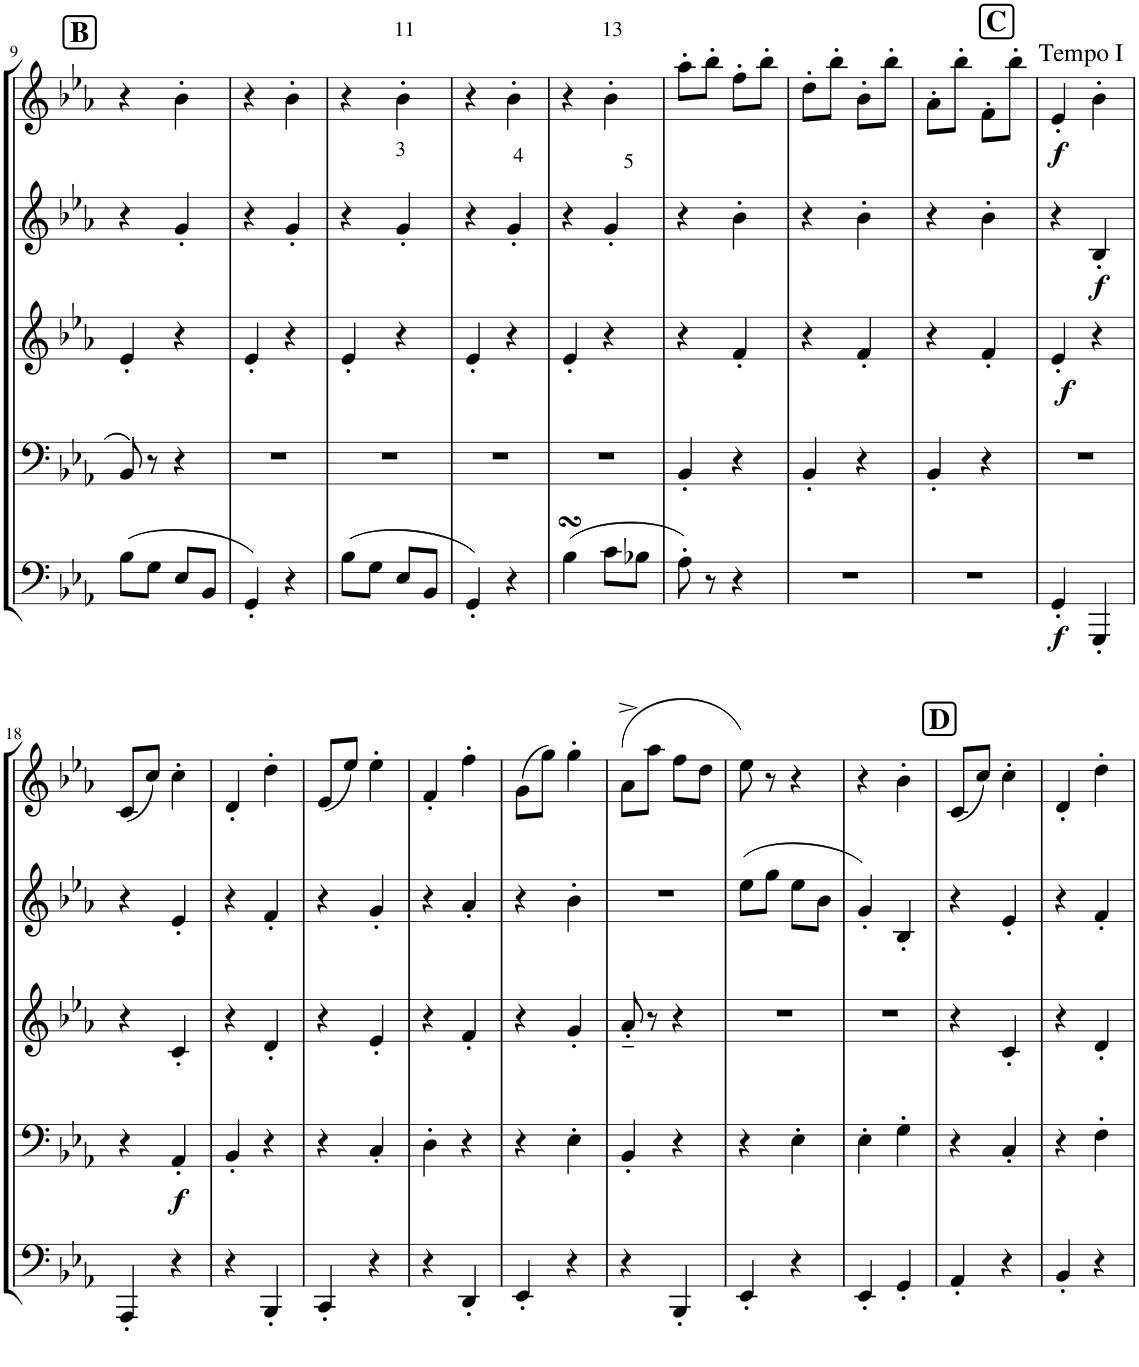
**kern	**dynam	**kern	**dynam	**kern	**dynam	**kern	**dynam	**kern	**dynam
*part5	*part5	*part4	*part4	*part3	*part3	*part2	*part2	*part1	*part1
*staff5	*staff5	*staff4	*staff4	*staff3	*staff3	*staff2	*staff2	*staff1	*staff1
*I"Tuba	*	*I"Trombone	*	*I"Horn in F	*	*I"Bb Trumpet 2	*	*I"Bb Trumpet 1	*
*I'Tba	*	*I'Trb	*	*I'Hn	*	*I'Tpt	*	*I'Tpt	*
!!LO:PB:g=z
*clefF4	*	*clefF4	*	*clefG2	*	*clefG2	*	*clefG2	*
*	*	*	*	*ITrd4c7	*	*ITrd1c2	*	*ITrd1c2	*
*k[b-e-a-]	*	*k[b-e-a-]	*	*k[b-e-a-]	*	*k[b-e-a-]	*	*k[b-e-a-]	*
*M2/4	*	*M2/4	*	*M2/4	*	*M2/4	*	*M2/4	*
!!LO:REH:place=s1:a:B:cj:fs=14:t=B
=9	=9	=9	=9	=9	=9	=9	=9	=9	=9
(8B-\L	.	8BB-/	.	4e-'/	.	4r	.	4r	.
8G\J	.	8r	.	.	.	.	.	.	.
8E-/L	.	4r	.	4r	.	4g'/	.	4b-'\	.
8BB-/J	.	.	.	.	.	.	.	.	.
=10	=10	=10	=10	=10	=10	=10	=10	=10	=10
4GG'/)	.	2r	.	4e-'/	.	4r	.	4r	.
4r	.	.	.	4r	.	4g'/	.	4b-'\	.
=11	=11	=11	=11	=11	=11	=11	=11	=11	=11
(8B-\L	.	2r	.	4e-'/	.	4r	.	4r	.
8G\J	.	.	.	.	.	.	.	.	.
!	!	!	!	!	!	!	!	!LO:TX:a:t=11	!
!	!	!	!	!	!	!LO:TX:a:t=3	!	!	!
8E-/L	.	.	.	4r	.	4g'/	.	4b-'\	.
8BB-/J	.	.	.	.	.	.	.	.	.
=12	=12	=12	=12	=12	=12	=12	=12	=12	=12
!	!	!	!	!	!	!LO:TX:a:t=4	!	!	!
4GG'/)	.	2r	.	4e-'/	.	4r	.	4r	.
!	!	!	!	!	!	!LO:TX:a:t=5	!	!	!
4r	.	.	.	4r	.	4g'/	.	4b-'\	.
=13	=13	=13	=13	=13	=13	=13	=13	=13	=13
(4B-sSSS\	.	2r	.	4e-'/	.	4r	.	4r	.
!	!	!	!	!	!	!	!	!LO:TX:a:t=13	!
8c\L	.	.	.	4r	.	4g'/	.	4b-'\	.
8B-X\J	.	.	.	.	.	.	.	.	.
=14	=14	=14	=14	=14	=14	=14	=14	=14	=14
8A-'\)	.	4BB-'/	.	4r	.	4r	.	8aa-'\L	.
8r	.	.	.	.	.	.	.	8bb-'\J	.
4r	.	4r	.	4f'/	.	4b-'\	.	8ff'\L	.
.	.	.	.	.	.	.	.	8bb-'\J	.
=15	=15	=15	=15	=15	=15	=15	=15	=15	=15
2r	.	4BB-'/	.	4r	.	4r	.	8dd'\L	.
.	.	.	.	.	.	.	.	8bb-'\J	.
.	.	4r	.	4f'/	.	4b-'\	.	8b-'\L	.
.	.	.	.	.	.	.	.	8bb-'\J	.
=16	=16	=16	=16	=16	=16	=16	=16	=16	=16
2r	.	4BB-'/	.	4r	.	4r	.	8a-'\L	.
.	.	.	.	.	.	.	.	8bb-'\J	.
.	.	4r	.	4f'/	.	4b-'\	.	8f'\L	.
.	.	.	.	.	.	.	.	8bb-'\J	.
!!LO:REH:place=s1:a:B:cj:fs=14:t=C
=17	=17	=17	=17	=17	=17	=17	=17	=17	=17
!	!	!	!	!	!	!	!	!LO:TX:a:t=Tempo I	!
!	!LO:DY:b	!	!	!	!LO:DY:b	!	!	!	!LO:DY:b
4GG'/	f	2r	.	4e-'/	f	4r	.	4e-'/	f
!	!	!	!	!	!	!	!LO:DY:b	!	!
4GGG'/	.	.	.	4r	.	4B-'/	f	4b-'\	.
!!LO:LB:g=z
=18	=18	=18	=18	=18	=18	=18	=18	=18	=18
4AAA-'/	.	4r	.	4r	.	4r	.	(8c/L	.
.	.	.	.	.	.	.	.	8cc/J)	.
!	!	!	!LO:DY:b	!	!	!	!	!	!
4r	.	4AA-'/	f	4c'/	.	4e-'/	.	4cc'\	.
=19	=19	=19	=19	=19	=19	=19	=19	=19	=19
4r	.	4BB-'/	.	4r	.	4r	.	4d'/	.
4BBB-'/	.	4r	.	4d'/	.	4f'/	.	4dd'\	.
=20	=20	=20	=20	=20	=20	=20	=20	=20	=20
4CC'/	.	4r	.	4r	.	4r	.	(8e-/L	.
.	.	.	.	.	.	.	.	8ee-/J)	.
4r	.	4C'/	.	4e-'/	.	4g'/	.	4ee-'\	.
=21	=21	=21	=21	=21	=21	=21	=21	=21	=21
4r	.	4D'\	.	4r	.	4r	.	4f'/	.
4DD'/	.	4r	.	4f'/	.	4a-'/	.	4ff'\	.
=22	=22	=22	=22	=22	=22	=22	=22	=22	=22
4EE-'/	.	4r	.	4r	.	4r	.	(8g\L	.
.	.	.	.	.	.	.	.	8gg\J)	.
4r	.	4E-'\	.	4g'/	.	4b-'\	.	4gg'\	.
=23	=23	=23	=23	=23	=23	=23	=23	=23	=23
4r	.	4BB-'/	.	8a-'~/	.	2r	.	(8a-^\L	.
.	.	.	.	8r	.	.	.	8aa-\J	.
4BBB-'/	.	4r	.	4r	.	.	.	8ff\L	.
.	.	.	.	.	.	.	.	8dd\J	.
=24	=24	=24	=24	=24	=24	=24	=24	=24	=24
4EE-'/	.	4r	.	2r	.	(8ee-\L	.	8ee-\)	.
.	.	.	.	.	.	8gg\J	.	8r	.
4r	.	4E-'\	.	.	.	8ee-\L	.	4r	.
.	.	.	.	.	.	8b-\J	.	.	.
=25	=25	=25	=25	=25	=25	=25	=25	=25	=25
4EE-'/	.	4E-'\	.	2r	.	4g'/)	.	4r	.
4GG'/	.	4G'\	.	.	.	4B-'/	.	4b-'\	.
!!LO:REH:place=s1:a:B:cj:fs=14:t=D
=26	=26	=26	=26	=26	=26	=26	=26	=26	=26
4AA-'/	.	4r	.	4r	.	4r	.	(8c/L	.
.	.	.	.	.	.	.	.	8cc/J)	.
4r	.	4C'/	.	4c'/	.	4e-'/	.	4cc'\	.
=27	=27	=27	=27	=27	=27	=27	=27	=27	=27
4BB-'/	.	4r	.	4r	.	4r	.	4d'/	.
4r	.	4F'\	.	4d'/	.	4f'/	.	4dd'\	.
=	=	=	=	=	=	=	=	=	=
*-	*-	*-	*-	*-	*-	*-	*-	*-	*-
